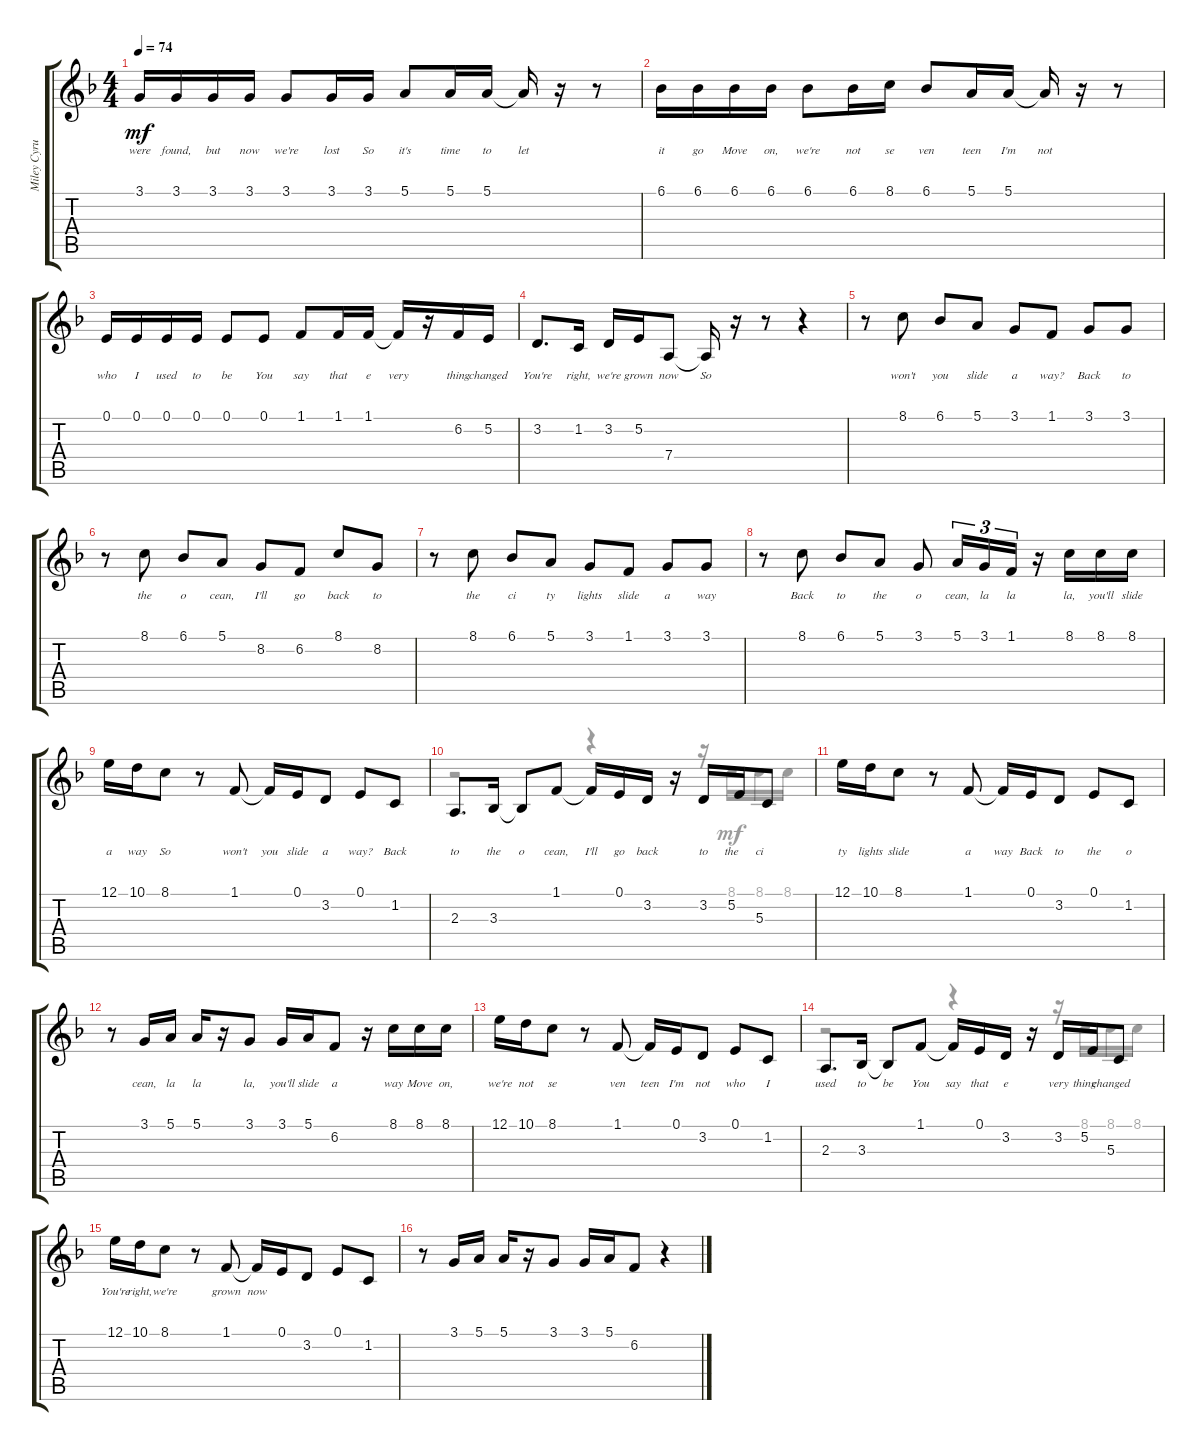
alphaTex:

\track ("Miley Cyrus - Vocal - sax" "Miley Cyru") {instrument altosax}
\staff {score tabs}
\tuning (E4 B3 G3 D3 A2 E2) {hide}
\voice
\ts (4 4)
\tempo 74
\clef g2
\ks f
3.1.16{lyrics (0 "were") lyrics (1 "") lyrics (2 "") lyrics (3 "") lyrics (4 "") dy mf} 3.1.16{lyrics (0 "found,") lyrics (1 "") lyrics (2 "") lyrics (3 "") lyrics (4 "")} 3.1.16{lyrics (0 "but") lyrics (1 "") lyrics (2 "") lyrics (3 "") lyrics (4 "")} 3.1.16{lyrics (0 "now") lyrics (1 "") lyrics (2 "") lyrics (3 "") lyrics (4 "")} 3.1.8{lyrics (0 "we're") lyrics (1 "") lyrics (2 "") lyrics (3 "") lyrics (4 "")} 3.1.16{lyrics (0 "lost") lyrics (1 "") lyrics (2 "") lyrics (3 "") lyrics (4 "")} 3.1.16{lyrics (0 "So") lyrics (1 "") lyrics (2 "") lyrics (3 "") lyrics (4 "")} 5.1.8{lyrics (0 "it's") lyrics (1 "") lyrics (2 "") lyrics (3 "") lyrics (4 "")} 5.1.16{lyrics (0 "time") lyrics (1 "") lyrics (2 "") lyrics (3 "") lyrics (4 "")} 5.1.16{lyrics (0 "to") lyrics (1 "") lyrics (2 "") lyrics (3 "") lyrics (4 "")} 5.1{t}.16{lyrics (0 "let") lyrics (1 "") lyrics (2 "") lyrics (3 "") lyrics (4 "")} r.16 r.8 |
6.1.16{lyrics (0 "it") lyrics (1 "") lyrics (2 "") lyrics (3 "") lyrics (4 "")} 6.1.16{lyrics (0 "go") lyrics (1 "") lyrics (2 "") lyrics (3 "") lyrics (4 "")} 6.1.16{lyrics (0 "Move") lyrics (1 "") lyrics (2 "") lyrics (3 "") lyrics (4 "")} 6.1.16{lyrics (0 "on,") lyrics (1 "") lyrics (2 "") lyrics (3 "") lyrics (4 "")} 6.1.8{lyrics (0 "we're") lyrics (1 "") lyrics (2 "") lyrics (3 "") lyrics (4 "")} 6.1.16{lyrics (0 "not") lyrics (1 "") lyrics (2 "") lyrics (3 "") lyrics (4 "")} 8.1.16{lyrics (0 "se") lyrics (1 "") lyrics (2 "") lyrics (3 "") lyrics (4 "")} 6.1.8{lyrics (0 "ven") lyrics (1 "") lyrics (2 "") lyrics (3 "") lyrics (4 "")} 5.1.16{lyrics (0 "teen") lyrics (1 "") lyrics (2 "") lyrics (3 "") lyrics (4 "")} 5.1.16{lyrics (0 "I'm") lyrics (1 "") lyrics (2 "") lyrics (3 "") lyrics (4 "")} 5.1{t}.16{lyrics (0 "not") lyrics (1 "") lyrics (2 "") lyrics (3 "") lyrics (4 "")} r.16 r.8 |
0.1.16{lyrics (0 "who") lyrics (1 "") lyrics (2 "") lyrics (3 "") lyrics (4 "")} 0.1.16{lyrics (0 "I") lyrics (1 "") lyrics (2 "") lyrics (3 "") lyrics (4 "")} 0.1.16{lyrics (0 "used") lyrics (1 "") lyrics (2 "") lyrics (3 "") lyrics (4 "")} 0.1.16{lyrics (0 "to") lyrics (1 "") lyrics (2 "") lyrics (3 "") lyrics (4 "")} 0.1.8{lyrics (0 "be") lyrics (1 "") lyrics (2 "") lyrics (3 "") lyrics (4 "")} 0.1.8{lyrics (0 "You") lyrics (1 "") lyrics (2 "") lyrics (3 "") lyrics (4 "")} 1.1.8{lyrics (0 "say") lyrics (1 "") lyrics (2 "") lyrics (3 "") lyrics (4 "")} 1.1.16{lyrics (0 "that") lyrics (1 "") lyrics (2 "") lyrics (3 "") lyrics (4 "")} 1.1.16{lyrics (0 "e") lyrics (1 "") lyrics (2 "") lyrics (3 "") lyrics (4 "")} 1.1{t}.16{lyrics (0 "very") lyrics (1 "") lyrics (2 "") lyrics (3 "") lyrics (4 "")} r.16 6.2.16{lyrics (0 "thing") lyrics (1 "") lyrics (2 "") lyrics (3 "") lyrics (4 "")} 5.2.16{lyrics (0 "changed") lyrics (1 "") lyrics (2 "") lyrics (3 "") lyrics (4 "")} |
3.2.8{d lyrics (0 "You're") lyrics (1 "") lyrics (2 "") lyrics (3 "") lyrics (4 "")} 1.2.16{lyrics (0 "right,") lyrics (1 "") lyrics (2 "") lyrics (3 "") lyrics (4 "")} 3.2.16{lyrics (0 "we're") lyrics (1 "") lyrics (2 "") lyrics (3 "") lyrics (4 "")} 5.2.16{lyrics (0 "grown") lyrics (1 "") lyrics (2 "") lyrics (3 "") lyrics (4 "")} 7.4.8{lyrics (0 "now") lyrics (1 "") lyrics (2 "") lyrics (3 "") lyrics (4 "")} 7.4{t}.16{lyrics (0 "So") lyrics (1 "") lyrics (2 "") lyrics (3 "") lyrics (4 "")} r.16 r.8 r.4 |
r.8 8.1.8{lyrics (0 "won't") lyrics (1 "") lyrics (2 "") lyrics (3 "") lyrics (4 "")} 6.1.8{lyrics (0 "you") lyrics (1 "") lyrics (2 "") lyrics (3 "") lyrics (4 "")} 5.1.8{lyrics (0 "slide") lyrics (1 "") lyrics (2 "") lyrics (3 "") lyrics (4 "")} 3.1.8{lyrics (0 "a") lyrics (1 "") lyrics (2 "") lyrics (3 "") lyrics (4 "")} 1.1.8{lyrics (0 "way?") lyrics (1 "") lyrics (2 "") lyrics (3 "") lyrics (4 "")} 3.1.8{lyrics (0 "Back") lyrics (1 "") lyrics (2 "") lyrics (3 "") lyrics (4 "")} 3.1.8{lyrics (0 "to") lyrics (1 "") lyrics (2 "") lyrics (3 "") lyrics (4 "")} |
r.8 8.1.8{lyrics (0 "the") lyrics (1 "") lyrics (2 "") lyrics (3 "") lyrics (4 "")} 6.1.8{lyrics (0 "o") lyrics (1 "") lyrics (2 "") lyrics (3 "") lyrics (4 "")} 5.1.8{lyrics (0 "cean,") lyrics (1 "") lyrics (2 "") lyrics (3 "") lyrics (4 "")} 8.2.8{lyrics (0 "I'll") lyrics (1 "") lyrics (2 "") lyrics (3 "") lyrics (4 "")} 6.2.8{lyrics (0 "go") lyrics (1 "") lyrics (2 "") lyrics (3 "") lyrics (4 "")} 8.1.8{lyrics (0 "back") lyrics (1 "") lyrics (2 "") lyrics (3 "") lyrics (4 "")} 8.2.8{lyrics (0 "to") lyrics (1 "") lyrics (2 "") lyrics (3 "") lyrics (4 "")} |
r.8 8.1.8{lyrics (0 "the") lyrics (1 "") lyrics (2 "") lyrics (3 "") lyrics (4 "")} 6.1.8{lyrics (0 "ci") lyrics (1 "") lyrics (2 "") lyrics (3 "") lyrics (4 "")} 5.1.8{lyrics (0 "ty") lyrics (1 "") lyrics (2 "") lyrics (3 "") lyrics (4 "")} 3.1.8{lyrics (0 "lights") lyrics (1 "") lyrics (2 "") lyrics (3 "") lyrics (4 "")} 1.1.8{lyrics (0 "slide") lyrics (1 "") lyrics (2 "") lyrics (3 "") lyrics (4 "")} 3.1.8{lyrics (0 "a") lyrics (1 "") lyrics (2 "") lyrics (3 "") lyrics (4 "")} 3.1.8{lyrics (0 "way") lyrics (1 "") lyrics (2 "") lyrics (3 "") lyrics (4 "")} |
r.8 8.1.8{lyrics (0 "Back") lyrics (1 "") lyrics (2 "") lyrics (3 "") lyrics (4 "")} 6.1.8{lyrics (0 "to") lyrics (1 "") lyrics (2 "") lyrics (3 "") lyrics (4 "")} 5.1.8{lyrics (0 "the") lyrics (1 "") lyrics (2 "") lyrics (3 "") lyrics (4 "")} 3.1.8{lyrics (0 "o") lyrics (1 "") lyrics (2 "") lyrics (3 "") lyrics (4 "")} 5.1.16{tu (3 2) lyrics (0 "cean,") lyrics (1 "") lyrics (2 "") lyrics (3 "") lyrics (4 "")} 3.1.16{tu (3 2) lyrics (0 "la") lyrics (1 "") lyrics (2 "") lyrics (3 "") lyrics (4 "")} 1.1.16{tu (3 2) lyrics (0 "la") lyrics (1 "") lyrics (2 "") lyrics (3 "") lyrics (4 "")} r.16 8.1.16{lyrics (0 "la,") lyrics (1 "") lyrics (2 "") lyrics (3 "") lyrics (4 "")} 8.1.16{lyrics (0 "you'll") lyrics (1 "") lyrics (2 "") lyrics (3 "") lyrics (4 "")} 8.1.16{lyrics (0 "slide") lyrics (1 "") lyrics (2 "") lyrics (3 "") lyrics (4 "")} |
12.1.16{lyrics (0 "a") lyrics (1 "") lyrics (2 "") lyrics (3 "") lyrics (4 "")} 10.1.16{lyrics (0 "way") lyrics (1 "") lyrics (2 "") lyrics (3 "") lyrics (4 "")} 8.1.8{lyrics (0 "So") lyrics (1 "") lyrics (2 "") lyrics (3 "") lyrics (4 "")} r.8 1.1.8{lyrics (0 "won't") lyrics (1 "") lyrics (2 "") lyrics (3 "") lyrics (4 "")} 1.1{t}.16{lyrics (0 "you") lyrics (1 "") lyrics (2 "") lyrics (3 "") lyrics (4 "")} 0.1.16{lyrics (0 "slide") lyrics (1 "") lyrics (2 "") lyrics (3 "") lyrics (4 "")} 3.2.8{lyrics (0 "a") lyrics (1 "") lyrics (2 "") lyrics (3 "") lyrics (4 "")} 0.1.8{lyrics (0 "way?") lyrics (1 "") lyrics (2 "") lyrics (3 "") lyrics (4 "")} 1.2.8{lyrics (0 "Back") lyrics (1 "") lyrics (2 "") lyrics (3 "") lyrics (4 "")} |
2.3.8{d lyrics (0 "to") lyrics (1 "") lyrics (2 "") lyrics (3 "") lyrics (4 "")} 3.3.16{lyrics (0 "the") lyrics (1 "") lyrics (2 "") lyrics (3 "") lyrics (4 "")} 3.3{t}.8{lyrics (0 "o") lyrics (1 "") lyrics (2 "") lyrics (3 "") lyrics (4 "")} 1.1.8{lyrics (0 "cean,") lyrics (1 "") lyrics (2 "") lyrics (3 "") lyrics (4 "")} 1.1{t}.16{lyrics (0 "I'll") lyrics (1 "") lyrics (2 "") lyrics (3 "") lyrics (4 "")} 0.1.16{lyrics (0 "go") lyrics (1 "") lyrics (2 "") lyrics (3 "") lyrics (4 "")} 3.2.16{lyrics (0 "back") lyrics (1 "") lyrics (2 "") lyrics (3 "") lyrics (4 "")} r.16 3.2.16{lyrics (0 "to") lyrics (1 "") lyrics (2 "") lyrics (3 "") lyrics (4 "")} 5.2.16{lyrics (0 "the") lyrics (1 "") lyrics (2 "") lyrics (3 "") lyrics (4 "")} 5.3.8{lyrics (0 "ci") lyrics (1 "") lyrics (2 "") lyrics (3 "") lyrics (4 "")} |
12.1.16{lyrics (0 "ty") lyrics (1 "") lyrics (2 "") lyrics (3 "") lyrics (4 "")} 10.1.16{lyrics (0 "lights") lyrics (1 "") lyrics (2 "") lyrics (3 "") lyrics (4 "")} 8.1.8{lyrics (0 "slide") lyrics (1 "") lyrics (2 "") lyrics (3 "") lyrics (4 "")} r.8 1.1.8{lyrics (0 "a") lyrics (1 "") lyrics (2 "") lyrics (3 "") lyrics (4 "")} 1.1{t}.16{lyrics (0 "way") lyrics (1 "") lyrics (2 "") lyrics (3 "") lyrics (4 "")} 0.1.16{lyrics (0 "Back") lyrics (1 "") lyrics (2 "") lyrics (3 "") lyrics (4 "")} 3.2.8{lyrics (0 "to") lyrics (1 "") lyrics (2 "") lyrics (3 "") lyrics (4 "")} 0.1.8{lyrics (0 "the") lyrics (1 "") lyrics (2 "") lyrics (3 "") lyrics (4 "")} 1.2.8{lyrics (0 "o") lyrics (1 "") lyrics (2 "") lyrics (3 "") lyrics (4 "")} |
r.8 3.1.16{lyrics (0 "cean,") lyrics (1 "") lyrics (2 "") lyrics (3 "") lyrics (4 "")} 5.1.16{lyrics (0 "la") lyrics (1 "") lyrics (2 "") lyrics (3 "") lyrics (4 "")} 5.1.16{lyrics (0 "la") lyrics (1 "") lyrics (2 "") lyrics (3 "") lyrics (4 "")} r.16 3.1.8{lyrics (0 "la,") lyrics (1 "") lyrics (2 "") lyrics (3 "") lyrics (4 "")} 3.1.16{lyrics (0 "you'll") lyrics (1 "") lyrics (2 "") lyrics (3 "") lyrics (4 "")} 5.1.16{lyrics (0 "slide") lyrics (1 "") lyrics (2 "") lyrics (3 "") lyrics (4 "")} 6.2.8{lyrics (0 "a") lyrics (1 "") lyrics (2 "") lyrics (3 "") lyrics (4 "")} r.16 8.1.16{lyrics (0 "way") lyrics (1 "") lyrics (2 "") lyrics (3 "") lyrics (4 "")} 8.1.16{lyrics (0 "Move") lyrics (1 "") lyrics (2 "") lyrics (3 "") lyrics (4 "")} 8.1.16{lyrics (0 "on,") lyrics (1 "") lyrics (2 "") lyrics (3 "") lyrics (4 "")} |
12.1.16{lyrics (0 "we're") lyrics (1 "") lyrics (2 "") lyrics (3 "") lyrics (4 "")} 10.1.16{lyrics (0 "not") lyrics (1 "") lyrics (2 "") lyrics (3 "") lyrics (4 "")} 8.1.8{lyrics (0 "se") lyrics (1 "") lyrics (2 "") lyrics (3 "") lyrics (4 "")} r.8 1.1.8{lyrics (0 "ven") lyrics (1 "") lyrics (2 "") lyrics (3 "") lyrics (4 "")} 1.1{t}.16{lyrics (0 "teen") lyrics (1 "") lyrics (2 "") lyrics (3 "") lyrics (4 "")} 0.1.16{lyrics (0 "I'm") lyrics (1 "") lyrics (2 "") lyrics (3 "") lyrics (4 "")} 3.2.8{lyrics (0 "not") lyrics (1 "") lyrics (2 "") lyrics (3 "") lyrics (4 "")} 0.1.8{lyrics (0 "who") lyrics (1 "") lyrics (2 "") lyrics (3 "") lyrics (4 "")} 1.2.8{lyrics (0 "I") lyrics (1 "") lyrics (2 "") lyrics (3 "") lyrics (4 "")} |
2.3.8{d lyrics (0 "used") lyrics (1 "") lyrics (2 "") lyrics (3 "") lyrics (4 "")} 3.3.16{lyrics (0 "to") lyrics (1 "") lyrics (2 "") lyrics (3 "") lyrics (4 "")} 3.3{t}.8{lyrics (0 "be") lyrics (1 "") lyrics (2 "") lyrics (3 "") lyrics (4 "")} 1.1.8{lyrics (0 "You") lyrics (1 "") lyrics (2 "") lyrics (3 "") lyrics (4 "")} 1.1{t}.16{lyrics (0 "say") lyrics (1 "") lyrics (2 "") lyrics (3 "") lyrics (4 "")} 0.1.16{lyrics (0 "that") lyrics (1 "") lyrics (2 "") lyrics (3 "") lyrics (4 "")} 3.2.16{lyrics (0 "e") lyrics (1 "") lyrics (2 "") lyrics (3 "") lyrics (4 "")} r.16 3.2.16{lyrics (0 "very") lyrics (1 "") lyrics (2 "") lyrics (3 "") lyrics (4 "")} 5.2.16{lyrics (0 "thing") lyrics (1 "") lyrics (2 "") lyrics (3 "") lyrics (4 "")} 5.3.8{lyrics (0 "changed") lyrics (1 "") lyrics (2 "") lyrics (3 "") lyrics (4 "")} |
12.1.16{lyrics (0 "You're") lyrics (1 "") lyrics (2 "") lyrics (3 "") lyrics (4 "")} 10.1.16{lyrics (0 "right,") lyrics (1 "") lyrics (2 "") lyrics (3 "") lyrics (4 "")} 8.1.8{lyrics (0 "we're") lyrics (1 "") lyrics (2 "") lyrics (3 "") lyrics (4 "")} r.8 1.1.8{lyrics (0 "grown") lyrics (1 "") lyrics (2 "") lyrics (3 "") lyrics (4 "")} 1.1{t}.16{lyrics (0 "now") lyrics (1 "") lyrics (2 "") lyrics (3 "") lyrics (4 "")} 0.1.16 3.2.8 0.1.8 1.2.8 |
r.8 3.1.16 5.1.16 5.1.16 r.16 3.1.8 3.1.16 5.1.16 6.2.8 r.4
\voice
\clef g2
\ottava regular
\simile none
\ks f
|
|
|
|
|
|
|
|
|
r.2 r.4 r.16 8.1.16 8.1.16 8.1.16 |
|
|
|
r.2 r.4 r.16 8.1.16 8.1.16 8.1.16 |
|
